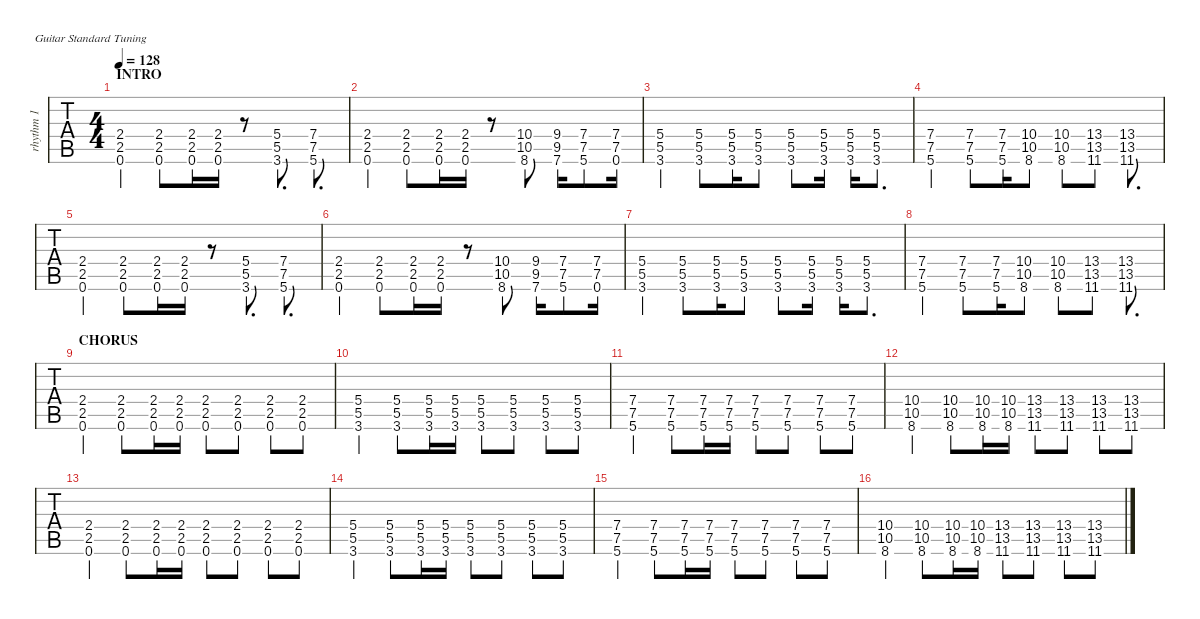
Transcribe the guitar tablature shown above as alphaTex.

\defaultSystemsLayout 4
\hideDynamics
\bracketExtendMode nobrackets
\track ("Rhythm 1" "rhythm 1") {instrument distortionguitar}
\staff {tabs}
\tuning (E4 B3 G3 D3 A2 E2)
\ts (4 4)
\section ("" "INTRO")
\tempo 128
\clef g2
\ks c
(0.6 2.5 2.4).4{dy mf instrument distortionguitar} (0.6 2.5 2.4).8 (0.6 2.5 2.4).16 (0.6 2.5 2.4).16 r.8 (3.6 5.5 5.4).8{d} (5.6 7.5 7.4).8{d} |
(0.6 2.5 2.4).4 (0.6 2.5 2.4).8 (0.6 2.5 2.4).16 (0.6 2.5 2.4).16 r.8 (8.6 10.5 10.4).8 (7.6 9.5{acc #} 9.4).16 (5.6 7.5 7.4).8 (0.6 7.5 7.4).16 |
(3.6 5.5 5.4).4 (3.6 5.5 5.4).8 (3.6 5.5 5.4).16 (3.6 5.5 5.4).8 (3.6 5.5 5.4).8 (3.6 5.5 5.4).16 (3.6 5.5 5.4).16 (3.6 5.5 5.4).8{d} |
(5.6 7.5 7.4).4 (5.6 7.5 7.4).8 (5.6 7.5 7.4).16 (8.6 10.5 10.4).8 (8.6 10.5 10.4).8 (11.6{acc #} 13.5{acc #} 13.4{acc #}).8 (11.6{acc #} 13.5{acc #} 13.4{acc #}).8{d} |
(0.6 2.5 2.4).4 (0.6 2.5 2.4).8 (0.6 2.5 2.4).16 (0.6 2.5 2.4).16 r.8 (3.6 5.5 5.4).8{d} (5.6 7.5 7.4).8{d} |
(0.6 2.5 2.4).4 (0.6 2.5 2.4).8 (0.6 2.5 2.4).16 (0.6 2.5 2.4).16 r.8 (8.6 10.5 10.4).8 (7.6 9.5{acc #} 9.4).16 (5.6 7.5 7.4).8 (0.6 7.5 7.4).16 |
(3.6 5.5 5.4).4 (3.6 5.5 5.4).8 (3.6 5.5 5.4).16 (3.6 5.5 5.4).8 (3.6 5.5 5.4).8 (3.6 5.5 5.4).16 (3.6 5.5 5.4).16 (3.6 5.5 5.4).8{d} |
(5.6 7.5 7.4).4 (5.6 7.5 7.4).8 (5.6 7.5 7.4).16 (8.6 10.5 10.4).8 (8.6 10.5 10.4).8 (11.6{acc #} 13.5{acc #} 13.4{acc #}).8 (11.6{acc #} 13.5{acc #} 13.4{acc #}).8{d} |
\section ("" "CHORUS")
(0.6 2.5 2.4).4 (0.6 2.5 2.4).8 (0.6 2.5 2.4).16 (0.6 2.5 2.4).16 (0.6 2.5 2.4).8 (0.6 2.5 2.4).8 (0.6 2.5 2.4).8 (0.6 2.5 2.4).8 |
(3.6 5.5 5.4).4 (3.6 5.5 5.4).8 (3.6 5.5 5.4).16 (3.6 5.5 5.4).16 (3.6 5.5 5.4).8 (3.6 5.5 5.4).8 (3.6 5.5 5.4).8 (3.6 5.5 5.4).8 |
(5.6 7.5 7.4).4 (5.6 7.5 7.4).8 (5.6 7.5 7.4).16 (5.6 7.5 7.4).16 (5.6 7.5 7.4).8 (5.6 7.5 7.4).8 (5.6 7.5 7.4).8 (5.6 7.5 7.4).8 |
(8.6 10.5 10.4).4 (8.6 10.5 10.4).8 (8.6 10.5 10.4).16 (8.6 10.5 10.4).16 (11.6{acc #} 13.5{acc #} 13.4{acc #}).8 (11.6{acc #} 13.5{acc #} 13.4{acc #}).8 (11.6{acc #} 13.5{acc #} 13.4{acc #}).8 (11.6{acc #} 13.5{acc #} 13.4{acc #}).8 |
(0.6 2.5 2.4).4 (0.6 2.5 2.4).8 (0.6 2.5 2.4).16 (0.6 2.5 2.4).16 (0.6 2.5 2.4).8 (0.6 2.5 2.4).8 (0.6 2.5 2.4).8 (0.6 2.5 2.4).8 |
(3.6 5.5 5.4).4 (3.6 5.5 5.4).8 (3.6 5.5 5.4).16 (3.6 5.5 5.4).16 (3.6 5.5 5.4).8 (3.6 5.5 5.4).8 (3.6 5.5 5.4).8 (3.6 5.5 5.4).8 |
(5.6 7.5 7.4).4 (5.6 7.5 7.4).8 (5.6 7.5 7.4).16 (5.6 7.5 7.4).16 (5.6 7.5 7.4).8 (5.6 7.5 7.4).8 (5.6 7.5 7.4).8 (5.6 7.5 7.4).8 |
(8.6 10.5 10.4).4 (8.6 10.5 10.4).8 (8.6 10.5 10.4).16 (8.6 10.5 10.4).16 (11.6{acc #} 13.5{acc #} 13.4{acc #}).8 (11.6{acc #} 13.5{acc #} 13.4{acc #}).8 (11.6{acc #} 13.5{acc #} 13.4{acc #}).8 (11.6{acc #} 13.5{acc #} 13.4{acc #}).8
